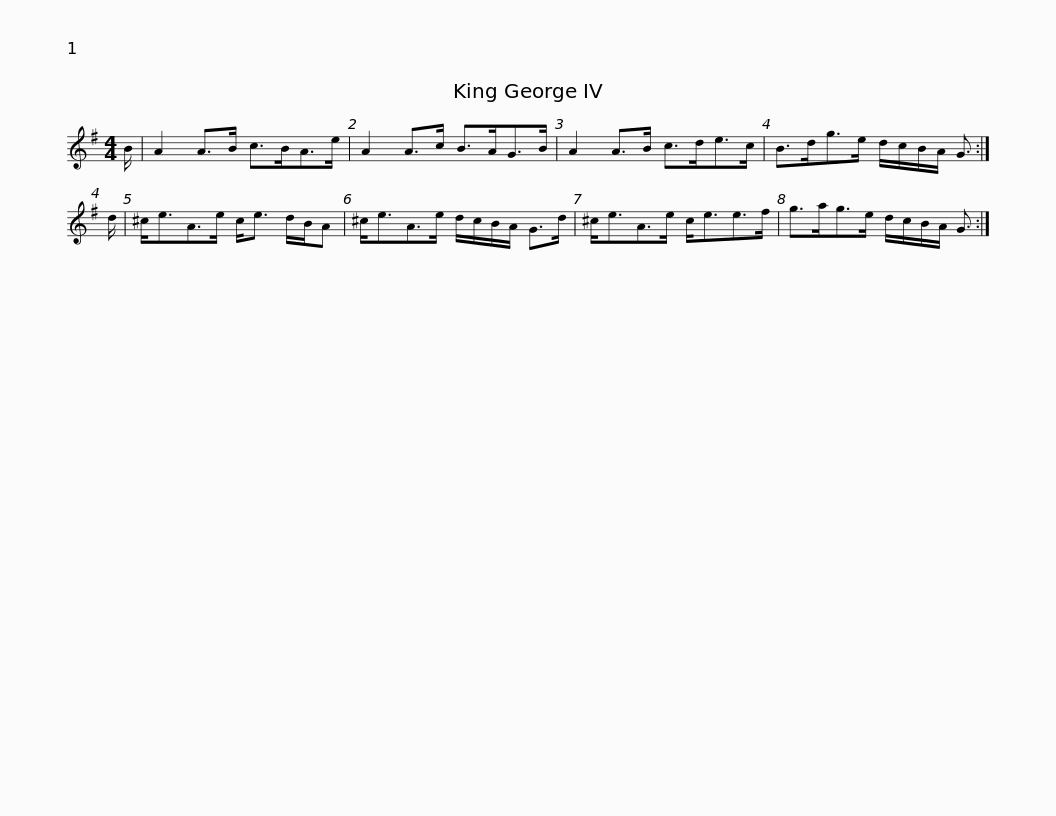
X:1
L:1/8
M:4/4
I:linebreak $
K:G
V:1 treble
V:1
 B/ | A2 A>B c>BA>e | A2 A>c B>AG>B | A2 A>B c>de>c | B>dg>e d/c/B/A/ G3/2 :| %5
 d/ |$ ^c<eA>e c<e d/B/A | ^c<eA>e d/c/B/A/ G>d | ^c<eA>e c<ee>f | g>ag>e d/c/B/A/ G3/2 :| %10
